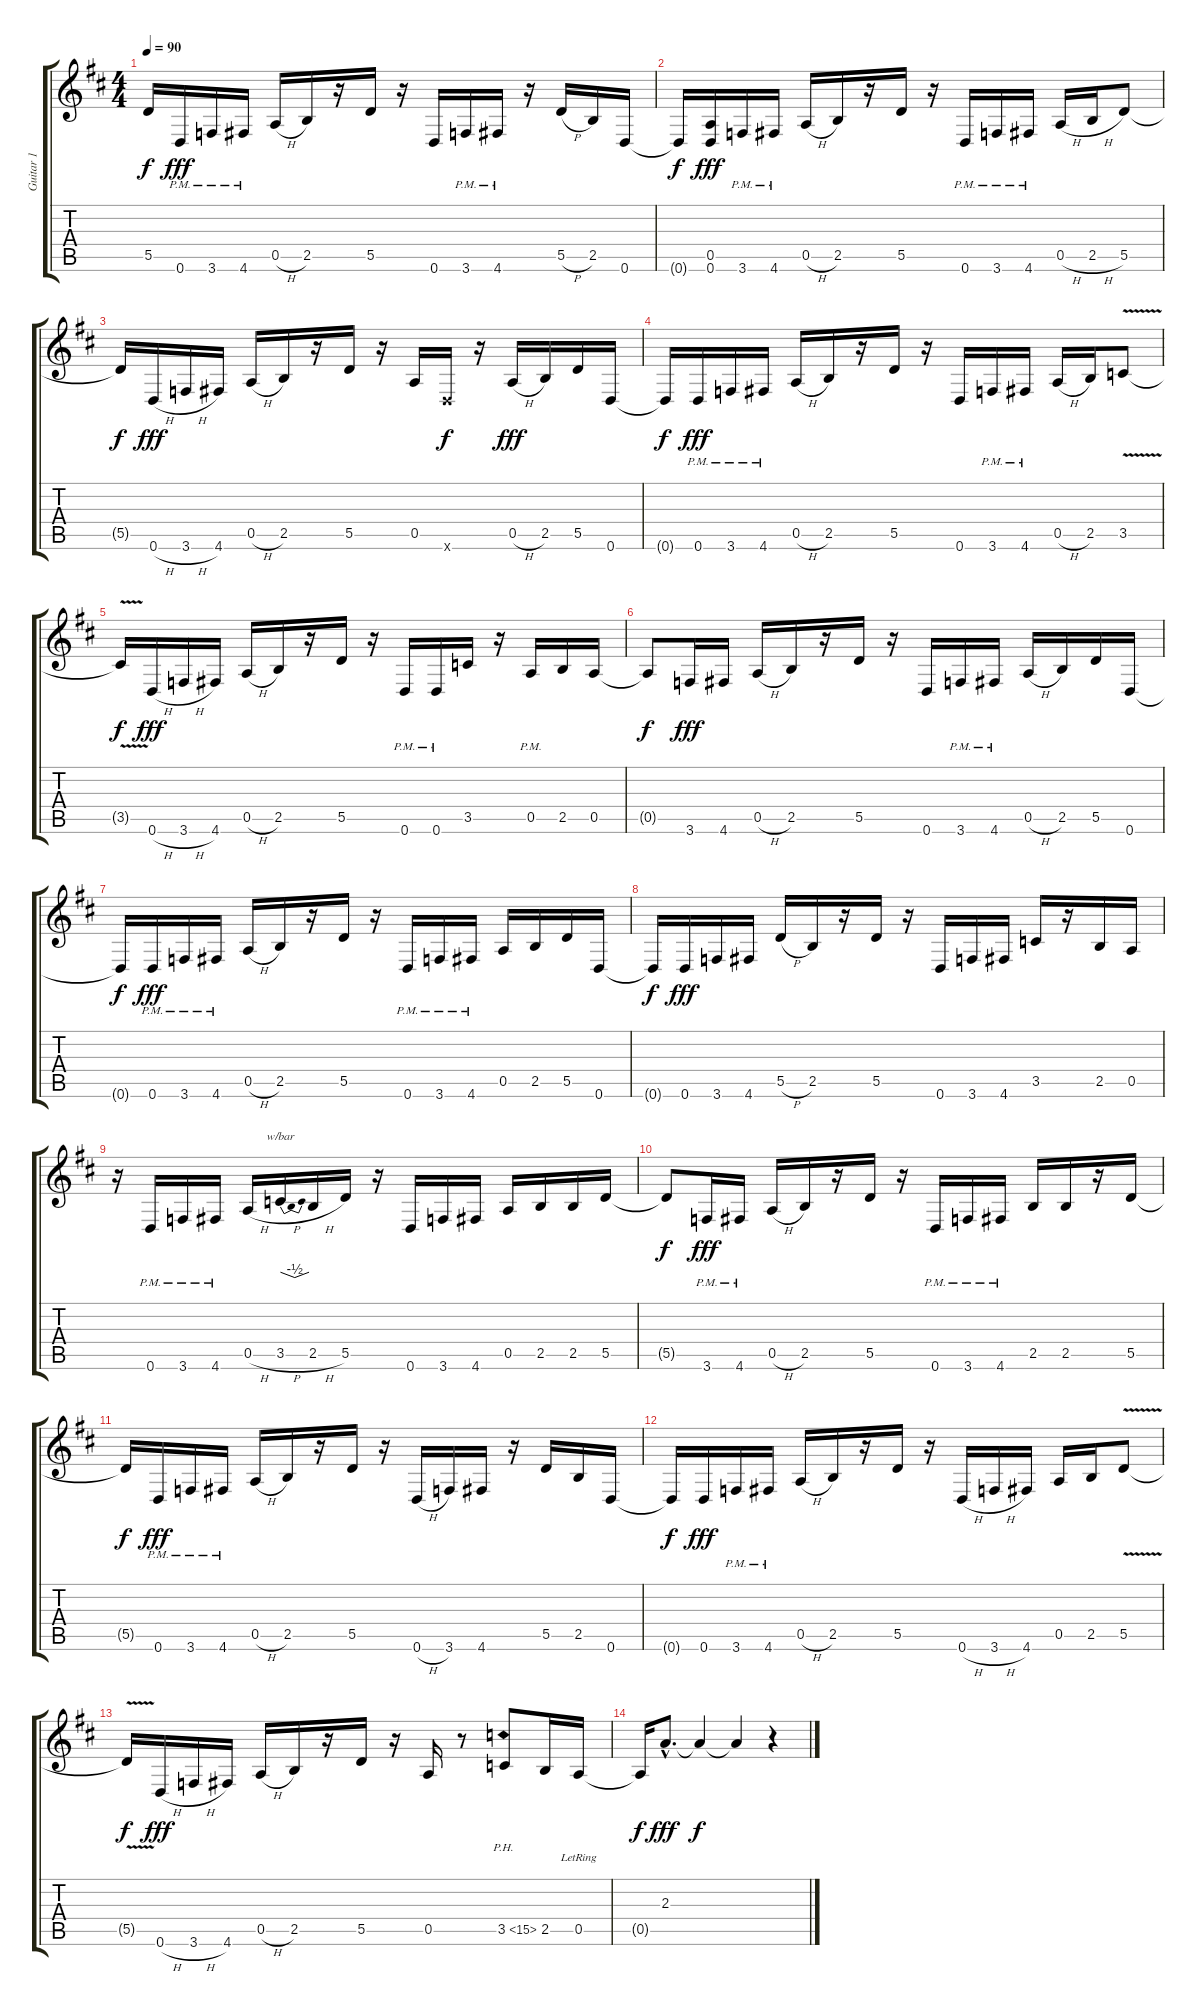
\track ("Guitar 1" "Guitar 1") {instrument distortionguitar}
\staff {score tabs}
\tuning (E4 B3 G3 D3 A2 D2) {hide}
\ts (4 4)
\tempo 90
\clef g2
\ks d
5.5{t}.16{dy f} 0.6{pm}.16{dy fff} 3.6{pm}.16 4.6{pm}.16 0.5{h}.16 2.5.16 r.16 5.5.16 r.16 0.6.16 3.6{pm}.16 4.6{pm}.16 r.16 5.5{h}.16 2.5.16 0.6.16 |
0.6{t}.16{dy f} (0.5 0.6).16{dy fff} 3.6{pm}.16 4.6{pm}.16 0.5{h}.16 2.5.16 r.16 5.5.16 r.16 0.6{pm}.16 3.6{pm}.16 4.6{pm}.16 0.5{h}.16 2.5{h}.16 5.5.8 |
5.5{t}.16{dy f} 0.6{h}.16{dy fff} 3.6{h}.16 4.6.16 0.5{h}.16 2.5.16 r.16 5.5.16 r.16 0.5.16 0.6{x}.16{dy f} r.16 0.5{h}.16{dy fff} 2.5.16 5.5.16 0.6.16 |
0.6{t}.16{dy f} 0.6{pm}.16{dy fff} 3.6{pm}.16 4.6{pm}.16 0.5{h}.16 2.5.16 r.16 5.5.16 r.16 0.6.16 3.6{pm}.16 4.6{pm}.16 0.5{h}.16 2.5.16 3.5{v}.8 |
3.5{t}.16{dy f} 0.6{h}.16{dy fff} 3.6{h}.16 4.6.16 0.5{h}.16 2.5.16 r.16 5.5.16 r.16 0.6{pm}.16 0.6{pm}.16 3.5.16 r.16 0.5{pm}.16 2.5.16 0.5.16 |
0.5{t}.8{dy f} 3.6.16{dy fff} 4.6.16 0.5{h}.16 2.5.16 r.16 5.5.16 r.16 0.6.16 3.6{pm}.16 4.6{pm}.16 0.5{h}.16 2.5.16 5.5.16 0.6.16 |
0.6{t}.16{dy f} 0.6{pm}.16{dy fff} 3.6{pm}.16 4.6{pm}.16 0.5{h}.16 2.5.16 r.16 5.5.16 r.16 0.6{pm}.16 3.6{pm}.16 4.6{pm}.16 0.5.16 2.5.16 5.5.16 0.6.16 |
0.6{t}.16{dy f} 0.6.16{dy fff} 3.6.16 4.6.16 5.5{h}.16 2.5.16 r.16 5.5.16 r.16 0.6.16 3.6.16 4.6.16 3.5.16 r.16 2.5.16 0.5.16 |
r.16 0.6{pm}.16 3.6{pm}.16 4.6{pm}.16 0.5{h}.16 3.5{h}.16{tbe (dip default 0 0 30 -2 60 0)} 2.5{h}.16 5.5.16 r.16 0.6.16 3.6.16 4.6.16 0.5.16 2.5.16 2.5.16 5.5.16 |
5.5{t}.8{dy f} 3.6{pm}.16{dy fff} 4.6{pm}.16 0.5{h}.16 2.5.16 r.16 5.5.16 r.16 0.6{pm}.16 3.6{pm}.16 4.6{pm}.16 2.5.16 2.5.16 r.16 5.5.16 |
5.5{t}.16{dy f volume 0} 0.6{pm}.16{dy fff} 3.6{pm}.16 4.6{pm}.16 0.5{h}.16 2.5.16 r.16 5.5.16 r.16 0.6{h}.16 3.6.16 4.6.16 r.16 5.5.16 2.5.16 0.6.16 |
0.6{t}.16{dy f} 0.6.16{dy fff} 3.6{pm}.16 4.6{pm}.16 0.5{h}.16 2.5.16 r.16 5.5.16 r.16 0.6{h}.16 3.6{h}.16 4.6.16 0.5.16 2.5.16 5.5{v}.8 |
5.5{t}.16{dy f} 0.6{h}.16{dy fff} 3.6{h}.16 4.6.16 0.5{h}.16 2.5.16 r.16 5.5.16 r.16 0.5.16 r.8 3.5{ph 12}.8 2.5.16 0.5{lr}.16 |
0.5{t}.16{dy f} 2.3{hac}.8{d dy fff} 2.3{t}.4{dy f} 2.3{t}.4 r.4
